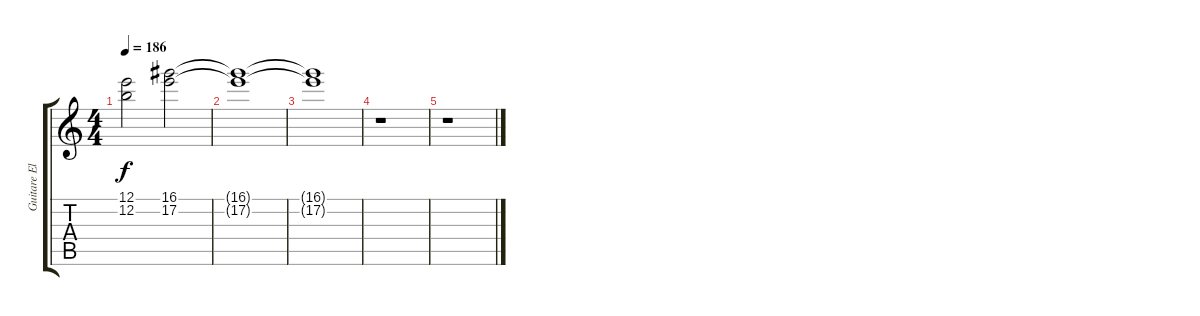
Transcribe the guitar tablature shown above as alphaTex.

\track ("Guitare Electrique" "Guitare El") {instrument electricguitarjazz}
\staff {score tabs}
\tuning (E4 B3 G3 D3 A2 E2) {hide}
\ts (4 4)
\tempo 186
\clef g2
\ks c
(12.1 12.2).2{dy f} (16.1 17.2).2 |
(16.1{t} 17.2{t}).1 |
(16.1{t} 17.2{t}).1 |
r.1 |
r.1
